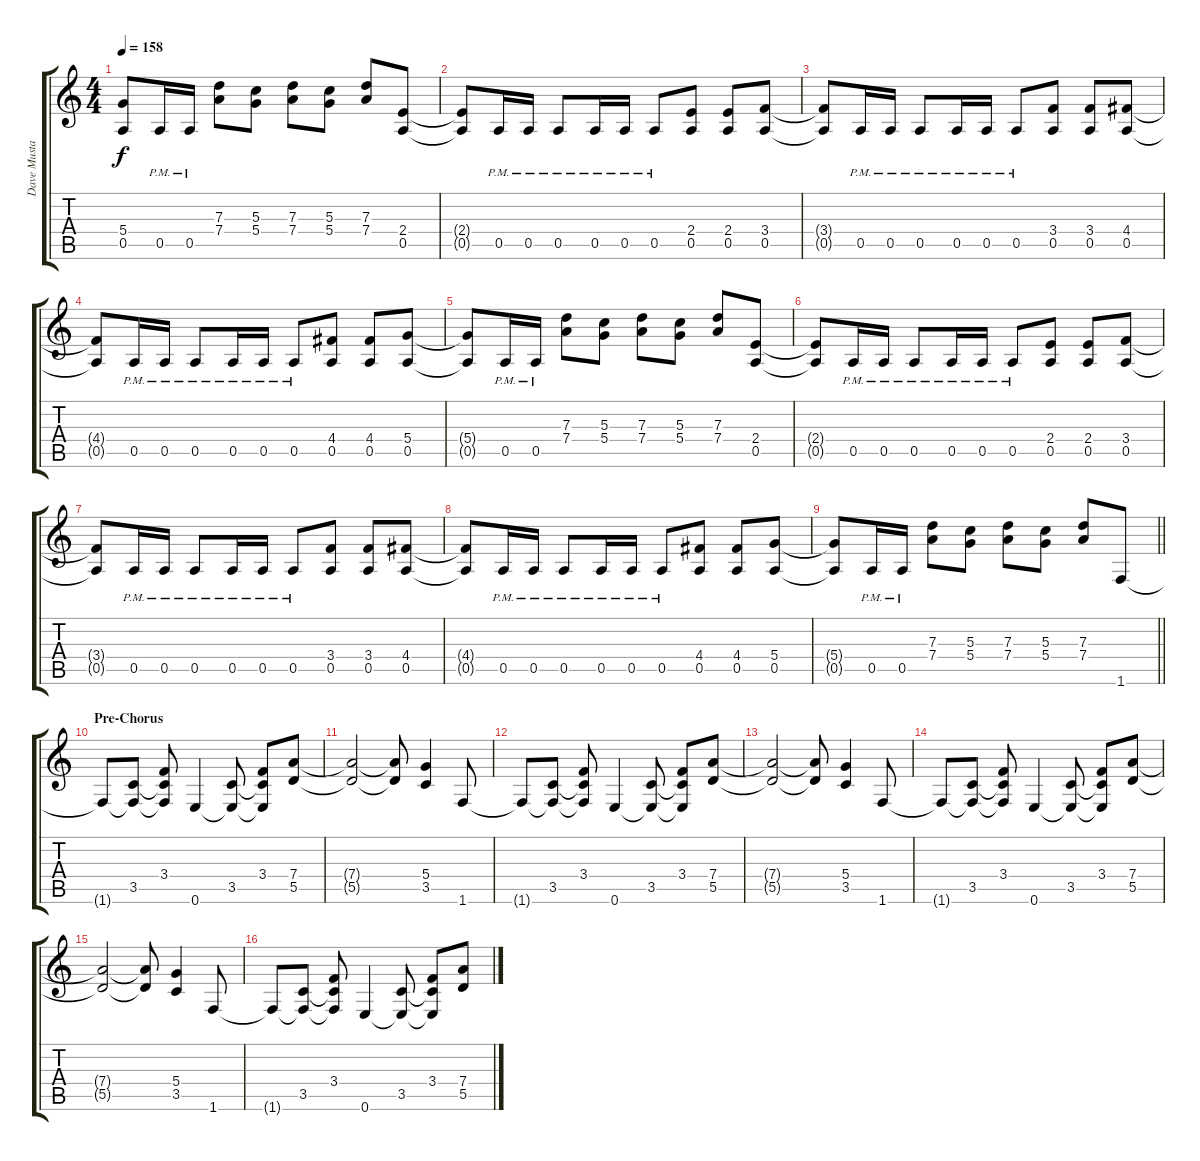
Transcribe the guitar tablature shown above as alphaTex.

\track ("Dave Mustaine" "Dave Musta") {instrument distortionguitar}
\staff {score tabs}
\tuning (E4 B3 G3 D3 A2 E2) {hide}
\ts (4 4)
\tempo 158
\clef g2
\ks c
(5.4{t} 0.5{t}).8{dy f} 0.5{pm}.16 0.5{pm}.16 (7.3 7.4).8 (5.3 5.4).8 (7.3 7.4).8 (5.3 5.4).8 (7.3 7.4).8 (2.4 0.5).8 |
(2.4{t} 0.5{t}).8 0.5{pm}.16 0.5{pm}.16 0.5{pm}.8 0.5{pm}.16 0.5{pm}.16 0.5{pm}.8 (2.4 0.5).8 (2.4 0.5).8 (3.4 0.5).8 |
(3.4{t} 0.5{t}).8 0.5{pm}.16 0.5{pm}.16 0.5{pm}.8 0.5{pm}.16 0.5{pm}.16 0.5{pm}.8 (3.4 0.5).8 (3.4 0.5).8 (4.4 0.5).8 |
(4.4{t} 0.5{t}).8 0.5{pm}.16 0.5{pm}.16 0.5{pm}.8 0.5{pm}.16 0.5{pm}.16 0.5{pm}.8 (4.4 0.5).8 (4.4 0.5).8 (5.4 0.5).8 |
(5.4{t} 0.5{t}).8 0.5{pm}.16 0.5{pm}.16 (7.3 7.4).8 (5.3 5.4).8 (7.3 7.4).8 (5.3 5.4).8 (7.3 7.4).8 (2.4 0.5).8 |
(2.4{t} 0.5{t}).8 0.5{pm}.16 0.5{pm}.16 0.5{pm}.8 0.5{pm}.16 0.5{pm}.16 0.5{pm}.8 (2.4 0.5).8 (2.4 0.5).8 (3.4 0.5).8 |
(3.4{t} 0.5{t}).8 0.5{pm}.16 0.5{pm}.16 0.5{pm}.8 0.5{pm}.16 0.5{pm}.16 0.5{pm}.8 (3.4 0.5).8 (3.4 0.5).8 (4.4 0.5).8 |
(4.4{t} 0.5{t}).8 0.5{pm}.16 0.5{pm}.16 0.5{pm}.8 0.5{pm}.16 0.5{pm}.16 0.5{pm}.8 (4.4 0.5).8 (4.4 0.5).8 (5.4 0.5).8 |
\barLineRight lightlight
(5.4{t} 0.5{t}).8 0.5{pm}.16 0.5{pm}.16 (7.3 7.4).8 (5.3 5.4).8 (7.3 7.4).8 (5.3 5.4).8 (7.3 7.4).8 1.6.8 |
\section ("" "Pre-Chorus")
1.6{t}.8 (3.5 1.6{t}).8 (3.4 3.5{t} 1.6{t}).8 0.6.4 (3.5 0.6{t}).8 (3.4 3.5{t} 0.6{t}).8 (7.4 5.5).8 |
(7.4{t} 5.5{t}).2 (7.4{t} 5.5{t}).8 (5.4 3.5).4 1.6.8 |
1.6{t}.8 (3.5 1.6{t}).8 (3.4 3.5{t} 1.6{t}).8 0.6.4 (3.5 0.6{t}).8 (3.4 3.5{t} 0.6{t}).8 (7.4 5.5).8 |
(7.4{t} 5.5{t}).2 (7.4{t} 5.5{t}).8 (5.4 3.5).4 1.6.8 |
1.6{t}.8 (3.5 1.6{t}).8 (3.4 3.5{t} 1.6{t}).8 0.6.4 (3.5 0.6{t}).8 (3.4 3.5{t} 0.6{t}).8 (7.4 5.5).8 |
(7.4{t} 5.5{t}).2 (7.4{t} 5.5{t}).8 (5.4 3.5).4 1.6.8 |
1.6{t}.8 (3.5 1.6{t}).8 (3.4 3.5{t} 1.6{t}).8 0.6.4 (3.5 0.6{t}).8 (3.4 3.5{t} 0.6{t}).8 (7.4 5.5).8
